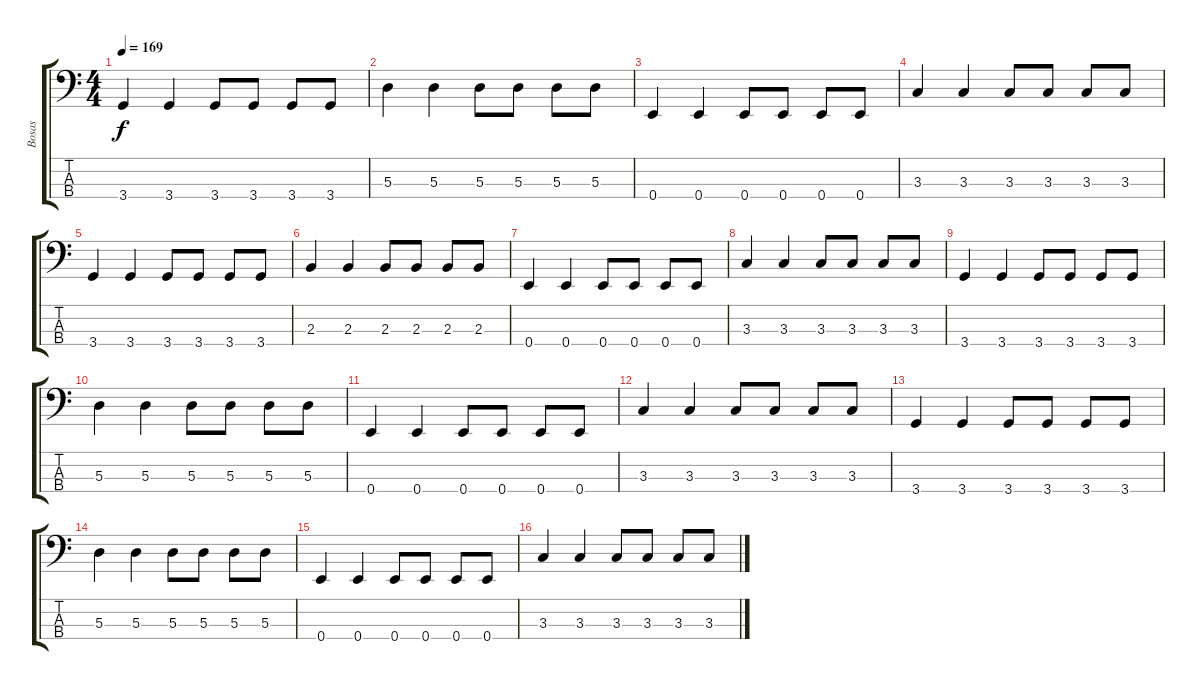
\track ("Bosas" "Bosas") {instrument acousticbass}
\staff {score tabs}
\tuning (G2 D2 A1 E1) {hide}
\ts (4 4)
\tempo 169
\clef f4
\ks c
3.4.4{dy f} 3.4.4 3.4.8 3.4.8 3.4.8 3.4.8 |
5.3.4 5.3.4 5.3.8 5.3.8 5.3.8 5.3.8 |
0.4.4 0.4.4 0.4.8 0.4.8 0.4.8 0.4.8 |
3.3.4 3.3.4 3.3.8 3.3.8 3.3.8 3.3.8 |
3.4.4 3.4.4 3.4.8 3.4.8 3.4.8 3.4.8 |
2.3.4 2.3.4 2.3.8 2.3.8 2.3.8 2.3.8 |
0.4.4 0.4.4 0.4.8 0.4.8 0.4.8 0.4.8 |
3.3.4 3.3.4 3.3.8 3.3.8 3.3.8 3.3.8 |
3.4.4 3.4.4 3.4.8 3.4.8 3.4.8 3.4.8 |
5.3.4 5.3.4 5.3.8 5.3.8 5.3.8 5.3.8 |
0.4.4 0.4.4 0.4.8 0.4.8 0.4.8 0.4.8 |
3.3.4 3.3.4 3.3.8 3.3.8 3.3.8 3.3.8 |
3.4.4 3.4.4 3.4.8 3.4.8 3.4.8 3.4.8 |
5.3.4 5.3.4 5.3.8 5.3.8 5.3.8 5.3.8 |
0.4.4 0.4.4 0.4.8 0.4.8 0.4.8 0.4.8 |
3.3.4 3.3.4 3.3.8 3.3.8 3.3.8 3.3.8
